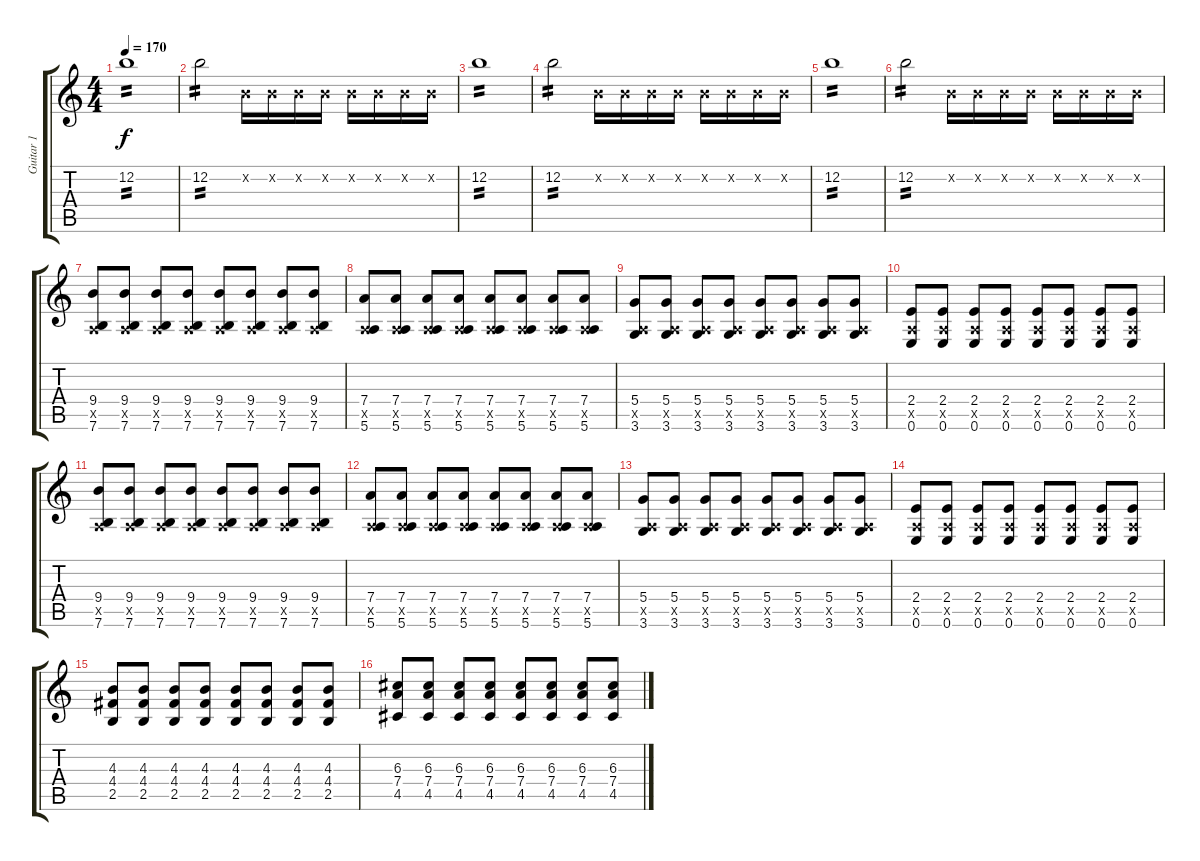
\track ("Guitar 1" "Guitar 1") {instrument overdrivenguitar}
\staff {score tabs}
\tuning (E4 B3 G3 D3 A2 E2) {hide}
\ts (4 4)
\tempo 170
\clef g2
\ks c
12.2.1{tp 2 dy f} |
12.2.2{tp 2} 0.2{x}.16 0.2{x}.16 0.2{x}.16 0.2{x}.16 0.2{x}.16 0.2{x}.16 0.2{x}.16 0.2{x}.16 |
12.2.1{tp 2} |
12.2.2{tp 2} 0.2{x}.16 0.2{x}.16 0.2{x}.16 0.2{x}.16 0.2{x}.16 0.2{x}.16 0.2{x}.16 0.2{x}.16 |
12.2.1{tp 2} |
12.2.2{tp 2} 0.2{x}.16 0.2{x}.16 0.2{x}.16 0.2{x}.16 0.2{x}.16 0.2{x}.16 0.2{x}.16 0.2{x}.16 |
(9.4 0.5{x} 7.6).8{volume 13} (9.4 0.5{x} 7.6).8 (9.4 0.5{x} 7.6).8 (9.4 0.5{x} 7.6).8 (9.4 0.5{x} 7.6).8 (9.4 0.5{x} 7.6).8 (9.4 0.5{x} 7.6).8 (9.4 0.5{x} 7.6).8 |
(7.4 0.5{x} 5.6).8 (7.4 0.5{x} 5.6).8 (7.4 0.5{x} 5.6).8 (7.4 0.5{x} 5.6).8 (7.4 0.5{x} 5.6).8 (7.4 0.5{x} 5.6).8 (7.4 0.5{x} 5.6).8 (7.4 0.5{x} 5.6).8 |
(5.4 0.5{x} 3.6).8 (5.4 0.5{x} 3.6).8 (5.4 0.5{x} 3.6).8 (5.4 0.5{x} 3.6).8 (5.4 0.5{x} 3.6).8 (5.4 0.5{x} 3.6).8 (5.4 0.5{x} 3.6).8 (5.4 0.5{x} 3.6).8 |
(2.4 0.5{x} 0.6).8 (2.4 0.5{x} 0.6).8 (2.4 0.5{x} 0.6).8 (2.4 0.5{x} 0.6).8 (2.4 0.5{x} 0.6).8 (2.4 0.5{x} 0.6).8 (2.4 0.5{x} 0.6).8 (2.4 0.5{x} 0.6).8 |
(9.4 0.5{x} 7.6).8 (9.4 0.5{x} 7.6).8 (9.4 0.5{x} 7.6).8 (9.4 0.5{x} 7.6).8 (9.4 0.5{x} 7.6).8 (9.4 0.5{x} 7.6).8 (9.4 0.5{x} 7.6).8 (9.4 0.5{x} 7.6).8 |
(7.4 0.5{x} 5.6).8 (7.4 0.5{x} 5.6).8 (7.4 0.5{x} 5.6).8 (7.4 0.5{x} 5.6).8 (7.4 0.5{x} 5.6).8 (7.4 0.5{x} 5.6).8 (7.4 0.5{x} 5.6).8 (7.4 0.5{x} 5.6).8 |
(5.4 0.5{x} 3.6).8 (5.4 0.5{x} 3.6).8 (5.4 0.5{x} 3.6).8 (5.4 0.5{x} 3.6).8 (5.4 0.5{x} 3.6).8 (5.4 0.5{x} 3.6).8 (5.4 0.5{x} 3.6).8 (5.4 0.5{x} 3.6).8 |
(2.4 0.5{x} 0.6).8 (2.4 0.5{x} 0.6).8 (2.4 0.5{x} 0.6).8 (2.4 0.5{x} 0.6).8 (2.4 0.5{x} 0.6).8 (2.4 0.5{x} 0.6).8 (2.4 0.5{x} 0.6).8 (2.4 0.5{x} 0.6).8 |
(4.3 4.4 2.5).8 (4.3 4.4 2.5).8 (4.3 4.4 2.5).8 (4.3 4.4 2.5).8 (4.3 4.4 2.5).8 (4.3 4.4 2.5).8 (4.3 4.4 2.5).8 (4.3 4.4 2.5).8 |
(6.3 7.4 4.5).8 (6.3 7.4 4.5).8 (6.3 7.4 4.5).8 (6.3 7.4 4.5).8 (6.3 7.4 4.5).8 (6.3 7.4 4.5).8 (6.3 7.4 4.5).8 (6.3 7.4 4.5).8
